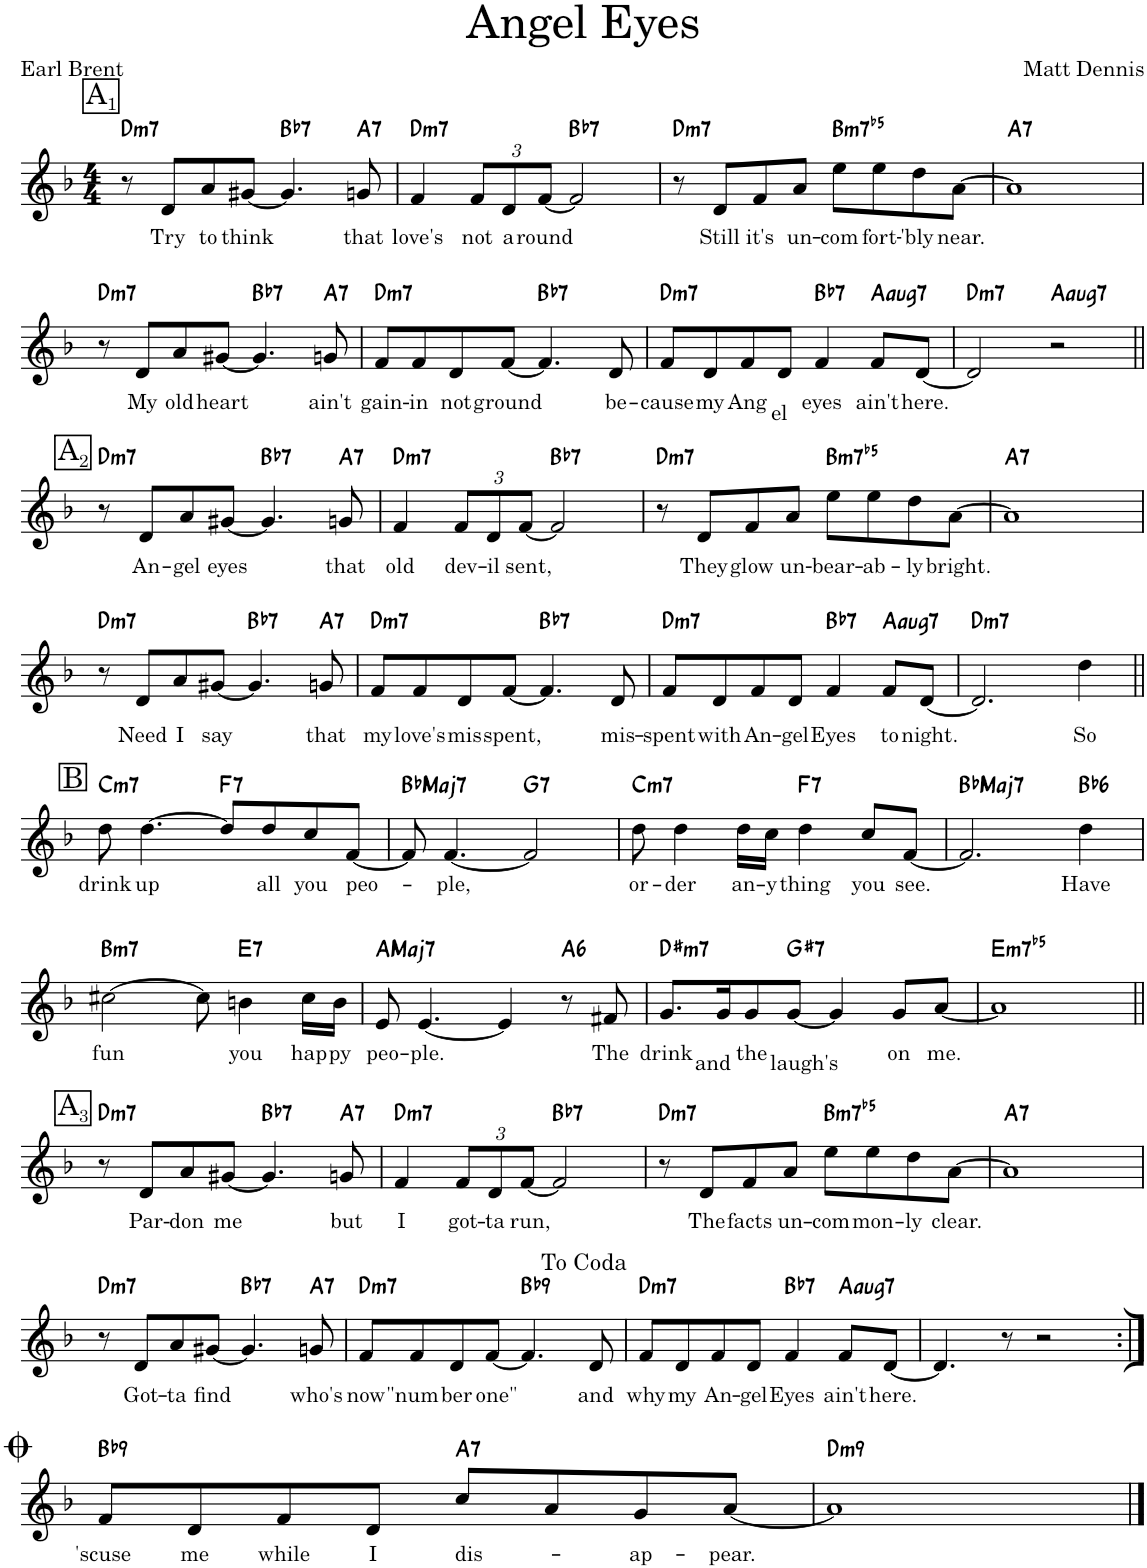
**kern	**text	**harte
*part1	*part1	*part1
*staff1	*staff1	*
*I"Piano	*	*
*I'Pno.	*	*
*clefG2	*	*
*k[b-]	*	*
*M4/4	*	*
!!LO:REH:place=s1:a:t=1
!!LO:REH:place=s1:a:rj:fs=14:t=A
=1	=1	=1
!	!	!LO:H:kt=m7
8r	.	D:min7
!	!LO:LY:b	!
8d/L	Try	.
!	!LO:LY:b	!
8a/	to	.
!	!LO:LY:b	!
[8g#X/J	think	.
!	!	!LO:H:kt=7
4.g#/]	.	Bb:7
!	!LO:LY:b	!LO:H:kt=7
8gn/	that	A:7
=2	=2	=2
!	!LO:LY:b	!LO:H:kt=m7
4f/	love's	D:min7
*Xbrackettup	*	*
!	!LO:LY:b	!
12f/L	not	.
!	!LO:LY:b	!
12d/	a-	.
!	!LO:LY:b	!
[12f/J	-round	.
!	!	!LO:H:kt=7
2f/]	.	Bb:7
=3	=3	=3
!	!	!LO:H:kt=m7
8r	.	D:min7
!	!LO:LY:b	!
8d/L	Still	.
!	!LO:LY:b	!
8f/	it's	.
!	!LO:LY:b	!
8a/J	un-	.
!	!LO:LY:b	!LO:H:kt=m7b5
8ee\L	-com-	B:hdim7
!	!LO:LY:b	!
8ee\	fort-	.
!	!LO:LY:b	!
8dd\	-'bly	.
!	!LO:LY:b	!
[8a\J	near.	.
=4	=4	=4
!	!	!LO:H:kt=7
1a]	.	A:7
!!LO:LB:g=z
=5	=5	=5
!	!	!LO:H:kt=m7
8r	.	D:min7
!	!LO:LY:b	!
8d/L	My	.
!	!LO:LY:b	!
8a/	old	.
!	!LO:LY:b	!
[8g#X/J	heart	.
!	!	!LO:H:kt=7
4.g#/]	.	Bb:7
!	!LO:LY:b	!LO:H:kt=7
8gn/	ain't	A:7
=6	=6	=6
!	!LO:LY:b	!LO:H:kt=m7
8f/L	gain-	D:min7
!	!LO:LY:b	!
8f/	-in	.
!	!LO:LY:b	!
8d/	not	.
!	!LO:LY:b	!
[8f/J	ground	.
!	!	!LO:H:kt=7
4.f/]	.	Bb:7
!	!LO:LY:b	!
8d/	be-	.
=7	=7	=7
!	!LO:LY:b	!LO:H:kt=m7
8f/L	-cause	D:min7
!	!LO:LY:b	!
8d/	my	.
!	!LO:LY:b	!
8f/	Ang-	.
!	!LO:LY:b	!
8d/J	-el	.
!	!LO:LY:b	!LO:H:kt=7
4f/	eyes	Bb:7
!	!LO:LY:b	!LO:H:kt=aug7
8f/L	ain't	A:aug(b7)
!	!LO:LY:b	!
[8d/J	here.	.
=8	=8	=8
!	!	!LO:H:kt=m7
2d/]	.	D:min7
!	!	!LO:H:kt=aug7
2r	.	A:aug(b7)
!!LO:LB:g=z
!!LO:REH:place=s1:a:t=2
!!LO:REH:place=s1:a:rj:fs=14:t=A
=9||	=9||	=9||
!	!	!LO:H:kt=m7
8r	.	D:min7
!	!LO:LY:b	!
8d/L	An-	.
!	!LO:LY:b	!
8a/	-gel	.
!	!LO:LY:b	!
[8g#X/J	eyes	.
!	!	!LO:H:kt=7
4.g#/]	.	Bb:7
!	!LO:LY:b	!LO:H:kt=7
8gn/	that	A:7
=10	=10	=10
!	!LO:LY:b	!LO:H:kt=m7
4f/	old	D:min7
!	!LO:LY:b	!
12f/L	dev-	.
!	!LO:LY:b	!
12d/	-il	.
!	!LO:LY:b	!
[12f/J	sent,	.
!	!	!LO:H:kt=7
2f/]	.	Bb:7
=11	=11	=11
!	!	!LO:H:kt=m7
8r	.	D:min7
!	!LO:LY:b	!
8d/L	They	.
!	!LO:LY:b	!
8f/	glow	.
!	!LO:LY:b	!
8a/J	un-	.
!	!LO:LY:b	!LO:H:kt=m7b5
8ee\L	-bear-	B:hdim7
!	!LO:LY:b	!
8ee\	-ab-	.
!	!LO:LY:b	!
8dd\	-ly	.
!	!LO:LY:b	!
[8a\J	bright.	.
=12	=12	=12
!	!	!LO:H:kt=7
1a]	.	A:7
!!LO:LB:g=z
=13	=13	=13
!	!	!LO:H:kt=m7
8r	.	D:min7
!	!LO:LY:b	!
8d/L	Need	.
!	!LO:LY:b	!
8a/	I	.
!	!LO:LY:b	!
[8g#X/J	say	.
!	!	!LO:H:kt=7
4.g#/]	.	Bb:7
!	!LO:LY:b	!LO:H:kt=7
8gn/	that	A:7
=14	=14	=14
!	!LO:LY:b	!LO:H:kt=m7
8f/L	my	D:min7
!	!LO:LY:b	!
8f/	love's	.
!	!LO:LY:b	!
8d/	mis-	.
!	!LO:LY:b	!
[8f/J	-spent,	.
!	!	!LO:H:kt=7
4.f/]	.	Bb:7
!	!LO:LY:b	!
8d/	mis-	.
=15	=15	=15
!	!LO:LY:b	!LO:H:kt=m7
8f/L	-spent	D:min7
!	!LO:LY:b	!
8d/	with	.
!	!LO:LY:b	!
8f/	An-	.
!	!LO:LY:b	!
8d/J	-gel	.
!	!LO:LY:b	!LO:H:kt=7
4f/	Eyes	Bb:7
!	!LO:LY:b	!LO:H:kt=aug7
8f/L	to-	A:aug(b7)
!	!LO:LY:b	!
[8d/J	-night.	.
=16	=16	=16
!	!	!LO:H:kt=m7
2.d/]	.	D:min7
!	!LO:LY:b	!
4dd\	So	.
!!LO:LB:g=z
!!LO:REH:place=s1:a:rj:fs=14:t=B
=17||	=17||	=17||
!	!LO:LY:b	!LO:H:kt=m7
8dd\	drink	C:min7
!	!LO:LY:b	!
[4.dd\	up	.
!	!	!LO:H:kt=7
8dd/L]	.	F:7
!	!LO:LY:b	!
8dd/	all	.
!	!LO:LY:b	!
8cc/	you	.
!	!LO:LY:b	!
[8f/J	peo-	.
=18	=18	=18
!	!	!LO:H:kt=Maj7
8f/]	.	Bb:maj7
!	!LO:LY:b	!
[4.f/	-ple,	.
!	!	!LO:H:kt=7
2f/]	.	G:7
=19	=19	=19
!	!LO:LY:b	!LO:H:kt=m7
8dd\	or-	C:min7
!	!LO:LY:b	!
4dd\	-der	.
!	!LO:LY:b	!
16dd\LL	an-	.
!	!LO:LY:b	!
16cc\JJ	-y	.
!	!LO:LY:b	!LO:H:kt=7
4dd\	thing	F:7
!	!LO:LY:b	!
8cc/L	you	.
!	!LO:LY:b	!
[8f/J	see.	.
=20	=20	=20
!	!	!LO:H:kt=Maj7
2.f/]	.	Bb:maj7
!	!LO:LY:b	!LO:H:kt=6
4dd\	Have	Bb:maj6
!!LO:LB:g=z
=21	=21	=21
!	!LO:LY:b	!LO:H:kt=m7
[2cc#X\	fun	B:min7
8cc#\]	.	.
!	!LO:LY:b	!LO:H:kt=7
4bn\	you	E:7
!	!LO:LY:b	!
16cc#\LL	hap-	.
!	!LO:LY:b	!
16b\JJ	-py	.
=22	=22	=22
!	!LO:LY:b	!LO:H:kt=Maj7
8e/	peo-	A:maj7
!	!LO:LY:b	!
[4.e/	-ple.	.
4e/]	.	.
!	!	!LO:H:kt=6
8r	.	A:maj6
!	!LO:LY:b	!
8f#X/	The	.
=23	=23	=23
!	!LO:LY:b	!LO:H:kt=m7
8.g/L	drink	D#:min7
!	!LO:LY:b	!
16g/K	and	.
!	!LO:LY:b	!
8g/	the	.
!	!LO:LY:b	!LO:H:kt=7
[8g/J	laugh's	G#:7
4g/]	.	.
!	!LO:LY:b	!
8g/L	on	.
!	!LO:LY:b	!
[8a/J	me.	.
=24	=24	=24
!	!	!LO:H:kt=m7b5
1a]	.	E:hdim7
!!LO:LB:g=z
!!LO:REH:place=s1:a:t=3
!!LO:REH:place=s1:a:rj:fs=14:t=A
=25||	=25||	=25||
!	!	!LO:H:kt=m7
8r	.	D:min7
!	!LO:LY:b	!
8d/L	Par-	.
!	!LO:LY:b	!
8a/	-don	.
!	!LO:LY:b	!
[8g#X/J	me	.
!	!	!LO:H:kt=7
4.g#/]	.	Bb:7
!	!LO:LY:b	!LO:H:kt=7
8gn/	but	A:7
=26	=26	=26
!	!LO:LY:b	!LO:H:kt=m7
4f/	I	D:min7
!	!LO:LY:b	!
12f/L	got-	.
!	!LO:LY:b	!
12d/	-ta	.
!	!LO:LY:b	!
[12f/J	run,	.
!	!	!LO:H:kt=7
2f/]	.	Bb:7
=27	=27	=27
!	!	!LO:H:kt=m7
8r	.	D:min7
!	!LO:LY:b	!
8d/L	The	.
!	!LO:LY:b	!
8f/	facts	.
!	!LO:LY:b	!
8a/J	un-	.
!	!LO:LY:b	!LO:H:kt=m7b5
8ee\L	-com-	B:hdim7
!	!LO:LY:b	!
8ee\	-mon-	.
!	!LO:LY:b	!
8dd\	-ly	.
!	!LO:LY:b	!
[8a\J	clear.	.
=28	=28	=28
!	!	!LO:H:kt=7
1a]	.	A:7
!!LO:LB:g=z
=29	=29	=29
!	!	!LO:H:kt=m7
8r	.	D:min7
!	!LO:LY:b	!
8d/L	Got-	.
!	!LO:LY:b	!
8a/	-ta	.
!	!LO:LY:b	!
[8g#X/J	find	.
!	!	!LO:H:kt=7
4.g#/]	.	Bb:7
!	!LO:LY:b	!LO:H:kt=7
8gn/	who's	A:7
=30	=30	=30
!	!LO:LY:b	!LO:H:kt=m7
8f/L	now	D:min7
!	!LO:LY:b	!
8f/	"num-	.
!	!LO:LY:b	!
8d/	-ber	.
!	!LO:LY:b	!
[8f/J	one"	.
!	!	!LO:H:kt=9
4.f/]	.	Bb:9
!	!LO:LY:b	!
8d/	and	.
=31	=31	=31
!	!LO:LY:b	!LO:H:kt=m7
8f/L	why	D:min7
!	!LO:LY:b	!
8d/	my	.
!	!LO:LY:b	!
8f/	An-	.
!	!LO:LY:b	!
8d/J	-gel	.
!	!LO:LY:b	!LO:H:kt=7
4f/	Eyes	Bb:7
!	!LO:LY:b	!LO:H:kt=aug7
8f/L	ain't	A:aug(b7)
!	!LO:LY:b	!
[8d/J	here.	.
=32	=32	=32
4.d/]	.	.
8r	.	.
2r	.	.
!!LO:LB:g=z
=33:|!	=33:|!	=33:|!
!	!LO:LY:b	!LO:H:kt=9
8f/L	'scuse	Bb:9
!	!LO:LY:b	!
8d/	me	.
!	!LO:LY:b	!
8f/	while	.
!	!LO:LY:b	!
8d/J	I	.
!	!LO:LY:b	!LO:H:kt=7
8cc/L	dis-	A:7
8a/	.	.
!	!LO:LY:b	!
8g/	-ap-	.
!	!LO:LY:b	!
[8a/J	-pear.	.
=34	=34	=34
!	!	!LO:H:kt=m9
1a]	.	D:min9
==	==	==
*-	*-	*-
